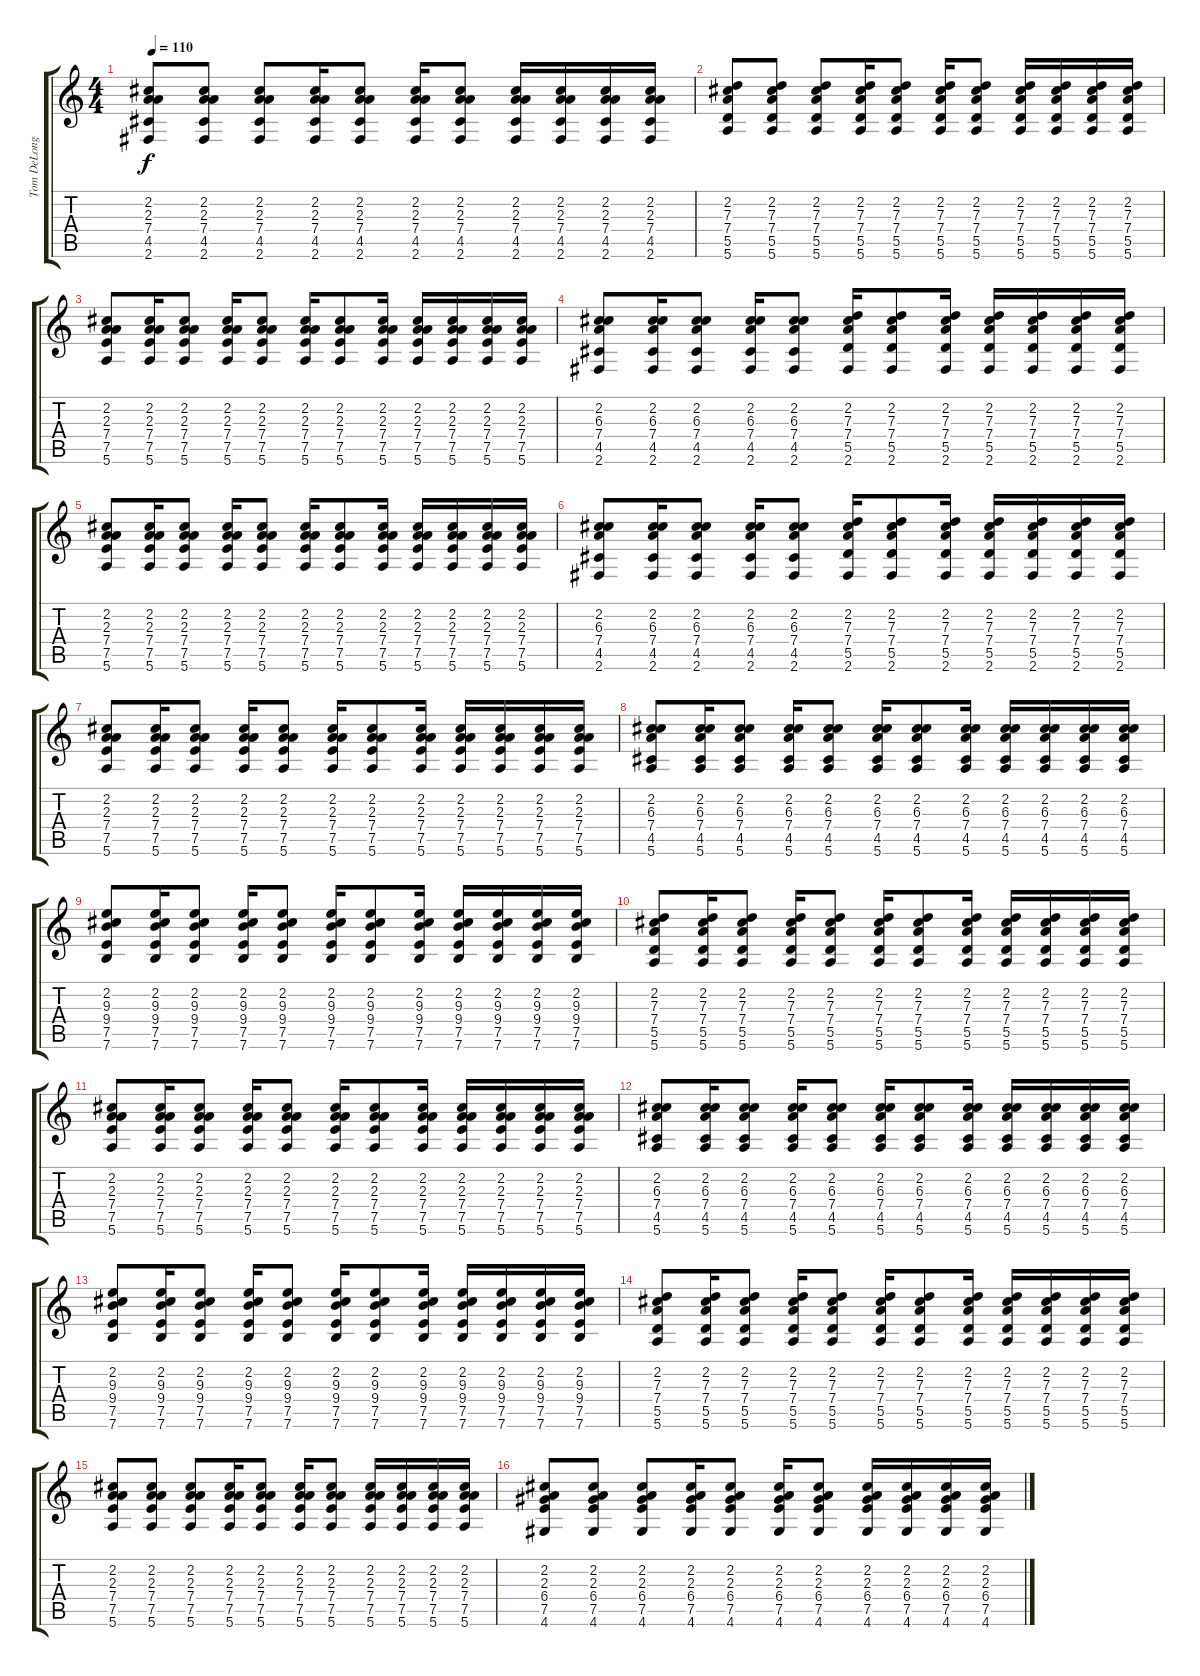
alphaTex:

\track ("Tom DeLonge" "Tom DeLong") {instrument acousticguitarsteel}
\staff {score tabs}
\tuning (E4 B3 G3 D3 A2 E2) {hide}
\ts (4 4)
\tempo 110
\clef g2
\ks c
(2.2 2.3 7.4 4.5 2.6).8{dy f} (2.2 2.3 7.4 4.5 2.6).8 (2.2 2.3 7.4 4.5 2.6).8 (2.2 2.3 7.4 4.5 2.6).16 (2.2 2.3 7.4 4.5 2.6).8 (2.2 2.3 7.4 4.5 2.6).16 (2.2 2.3 7.4 4.5 2.6).8 (2.2 2.3 7.4 4.5 2.6).16 (2.2 2.3 7.4 4.5 2.6).16 (2.2 2.3 7.4 4.5 2.6).16 (2.2 2.3 7.4 4.5 2.6).16 |
(2.2 7.3 7.4 5.5 5.6).8 (2.2 7.3 7.4 5.5 5.6).8 (2.2 7.3 7.4 5.5 5.6).8 (2.2 7.3 7.4 5.5 5.6).16 (2.2 7.3 7.4 5.5 5.6).8 (2.2 7.3 7.4 5.5 5.6).16 (2.2 7.3 7.4 5.5 5.6).8 (2.2 7.3 7.4 5.5 5.6).16 (2.2 7.3 7.4 5.5 5.6).16 (2.2 7.3 7.4 5.5 5.6).16 (2.2 7.3 7.4 5.5 5.6).16 |
(2.2 2.3 7.4 7.5 5.6).8 (2.2 2.3 7.4 7.5 5.6).16 (2.2 2.3 7.4 7.5 5.6).8 (2.2 2.3 7.4 7.5 5.6).16 (2.2 2.3 7.4 7.5 5.6).8 (2.2 2.3 7.4 7.5 5.6).16 (2.2 2.3 7.4 7.5 5.6).8 (2.2 2.3 7.4 7.5 5.6).16 (2.2 2.3 7.4 7.5 5.6).16 (2.2 2.3 7.4 7.5 5.6).16 (2.2 2.3 7.4 7.5 5.6).16 (2.2 2.3 7.4 7.5 5.6).16 |
(2.2 6.3 7.4 4.5 2.6).8 (2.2 6.3 7.4 4.5 2.6).16 (2.2 6.3 7.4 4.5 2.6).8 (2.2 6.3 7.4 4.5 2.6).16 (2.2 6.3 7.4 4.5 2.6).8 (2.2 7.3 7.4 5.5 2.6).16 (2.2 7.3 7.4 5.5 2.6).8 (2.2 7.3 7.4 5.5 2.6).16 (2.2 7.3 7.4 5.5 2.6).16 (2.2 7.3 7.4 5.5 2.6).16 (2.2 7.3 7.4 5.5 2.6).16 (2.2 7.3 7.4 5.5 2.6).16 |
(2.2 2.3 7.4 7.5 5.6).8 (2.2 2.3 7.4 7.5 5.6).16 (2.2 2.3 7.4 7.5 5.6).8 (2.2 2.3 7.4 7.5 5.6).16 (2.2 2.3 7.4 7.5 5.6).8 (2.2 2.3 7.4 7.5 5.6).16 (2.2 2.3 7.4 7.5 5.6).8 (2.2 2.3 7.4 7.5 5.6).16 (2.2 2.3 7.4 7.5 5.6).16 (2.2 2.3 7.4 7.5 5.6).16 (2.2 2.3 7.4 7.5 5.6).16 (2.2 2.3 7.4 7.5 5.6).16 |
(2.2 6.3 7.4 4.5 2.6).8 (2.2 6.3 7.4 4.5 2.6).16 (2.2 6.3 7.4 4.5 2.6).8 (2.2 6.3 7.4 4.5 2.6).16 (2.2 6.3 7.4 4.5 2.6).8 (2.2 7.3 7.4 5.5 2.6).16 (2.2 7.3 7.4 5.5 2.6).8 (2.2 7.3 7.4 5.5 2.6).16 (2.2 7.3 7.4 5.5 2.6).16 (2.2 7.3 7.4 5.5 2.6).16 (2.2 7.3 7.4 5.5 2.6).16 (2.2 7.3 7.4 5.5 2.6).16 |
(2.2 2.3 7.4 7.5 5.6).8 (2.2 2.3 7.4 7.5 5.6).16 (2.2 2.3 7.4 7.5 5.6).8 (2.2 2.3 7.4 7.5 5.6).16 (2.2 2.3 7.4 7.5 5.6).8 (2.2 2.3 7.4 7.5 5.6).16 (2.2 2.3 7.4 7.5 5.6).8 (2.2 2.3 7.4 7.5 5.6).16 (2.2 2.3 7.4 7.5 5.6).16 (2.2 2.3 7.4 7.5 5.6).16 (2.2 2.3 7.4 7.5 5.6).16 (2.2 2.3 7.4 7.5 5.6).16 |
(2.2 6.3 7.4 4.5 5.6).8 (2.2 6.3 7.4 4.5 5.6).16 (2.2 6.3 7.4 4.5 5.6).8 (2.2 6.3 7.4 4.5 5.6).16 (2.2 6.3 7.4 4.5 5.6).8 (2.2 6.3 7.4 4.5 5.6).16 (2.2 6.3 7.4 4.5 5.6).8 (2.2 6.3 7.4 4.5 5.6).16 (2.2 6.3 7.4 4.5 5.6).16 (2.2 6.3 7.4 4.5 5.6).16 (2.2 6.3 7.4 4.5 5.6).16 (2.2 6.3 7.4 4.5 5.6).16 |
(2.2 9.3 9.4 7.5 7.6).8 (2.2 9.3 9.4 7.5 7.6).16 (2.2 9.3 9.4 7.5 7.6).8 (2.2 9.3 9.4 7.5 7.6).16 (2.2 9.3 9.4 7.5 7.6).8 (2.2 9.3 9.4 7.5 7.6).16 (2.2 9.3 9.4 7.5 7.6).8 (2.2 9.3 9.4 7.5 7.6).16 (2.2 9.3 9.4 7.5 7.6).16 (2.2 9.3 9.4 7.5 7.6).16 (2.2 9.3 9.4 7.5 7.6).16 (2.2 9.3 9.4 7.5 7.6).16 |
(2.2 7.3 7.4 5.5 5.6).8 (2.2 7.3 7.4 5.5 5.6).16 (2.2 7.3 7.4 5.5 5.6).8 (2.2 7.3 7.4 5.5 5.6).16 (2.2 7.3 7.4 5.5 5.6).8 (2.2 7.3 7.4 5.5 5.6).16 (2.2 7.3 7.4 5.5 5.6).8 (2.2 7.3 7.4 5.5 5.6).16 (2.2 7.3 7.4 5.5 5.6).16 (2.2 7.3 7.4 5.5 5.6).16 (2.2 7.3 7.4 5.5 5.6).16 (2.2 7.3 7.4 5.5 5.6).16 |
(2.2 2.3 7.4 7.5 5.6).8 (2.2 2.3 7.4 7.5 5.6).16 (2.2 2.3 7.4 7.5 5.6).8 (2.2 2.3 7.4 7.5 5.6).16 (2.2 2.3 7.4 7.5 5.6).8 (2.2 2.3 7.4 7.5 5.6).16 (2.2 2.3 7.4 7.5 5.6).8 (2.2 2.3 7.4 7.5 5.6).16 (2.2 2.3 7.4 7.5 5.6).16 (2.2 2.3 7.4 7.5 5.6).16 (2.2 2.3 7.4 7.5 5.6).16 (2.2 2.3 7.4 7.5 5.6).16 |
(2.2 6.3 7.4 4.5 5.6).8 (2.2 6.3 7.4 4.5 5.6).16 (2.2 6.3 7.4 4.5 5.6).8 (2.2 6.3 7.4 4.5 5.6).16 (2.2 6.3 7.4 4.5 5.6).8 (2.2 6.3 7.4 4.5 5.6).16 (2.2 6.3 7.4 4.5 5.6).8 (2.2 6.3 7.4 4.5 5.6).16 (2.2 6.3 7.4 4.5 5.6).16 (2.2 6.3 7.4 4.5 5.6).16 (2.2 6.3 7.4 4.5 5.6).16 (2.2 6.3 7.4 4.5 5.6).16 |
(2.2 9.3 9.4 7.5 7.6).8 (2.2 9.3 9.4 7.5 7.6).16 (2.2 9.3 9.4 7.5 7.6).8 (2.2 9.3 9.4 7.5 7.6).16 (2.2 9.3 9.4 7.5 7.6).8 (2.2 9.3 9.4 7.5 7.6).16 (2.2 9.3 9.4 7.5 7.6).8 (2.2 9.3 9.4 7.5 7.6).16 (2.2 9.3 9.4 7.5 7.6).16 (2.2 9.3 9.4 7.5 7.6).16 (2.2 9.3 9.4 7.5 7.6).16 (2.2 9.3 9.4 7.5 7.6).16 |
(2.2 7.3 7.4 5.5 5.6).8 (2.2 7.3 7.4 5.5 5.6).16 (2.2 7.3 7.4 5.5 5.6).8 (2.2 7.3 7.4 5.5 5.6).16 (2.2 7.3 7.4 5.5 5.6).8 (2.2 7.3 7.4 5.5 5.6).16 (2.2 7.3 7.4 5.5 5.6).8 (2.2 7.3 7.4 5.5 5.6).16 (2.2 7.3 7.4 5.5 5.6).16 (2.2 7.3 7.4 5.5 5.6).16 (2.2 7.3 7.4 5.5 5.6).16 (2.2 7.3 7.4 5.5 5.6).16 |
(2.2 2.3 7.4 7.5 5.6).8 (2.2 2.3 7.4 7.5 5.6).8 (2.2 2.3 7.4 7.5 5.6).8 (2.2 2.3 7.4 7.5 5.6).16 (2.2 2.3 7.4 7.5 5.6).8 (2.2 2.3 7.4 7.5 5.6).16 (2.2 2.3 7.4 7.5 5.6).8 (2.2 2.3 7.4 7.5 5.6).16 (2.2 2.3 7.4 7.5 5.6).16 (2.2 2.3 7.4 7.5 5.6).16 (2.2 2.3 7.4 7.5 5.6).16 |
(2.2 2.3 6.4 7.5 4.6).8 (2.2 2.3 6.4 7.5 4.6).8 (2.2 2.3 6.4 7.5 4.6).8 (2.2 2.3 6.4 7.5 4.6).16 (2.2 2.3 6.4 7.5 4.6).8 (2.2 2.3 6.4 7.5 4.6).16 (2.2 2.3 6.4 7.5 4.6).8 (2.2 2.3 6.4 7.5 4.6).16 (2.2 2.3 6.4 7.5 4.6).16 (2.2 2.3 6.4 7.5 4.6).16 (2.2 2.3 6.4 7.5 4.6).16
